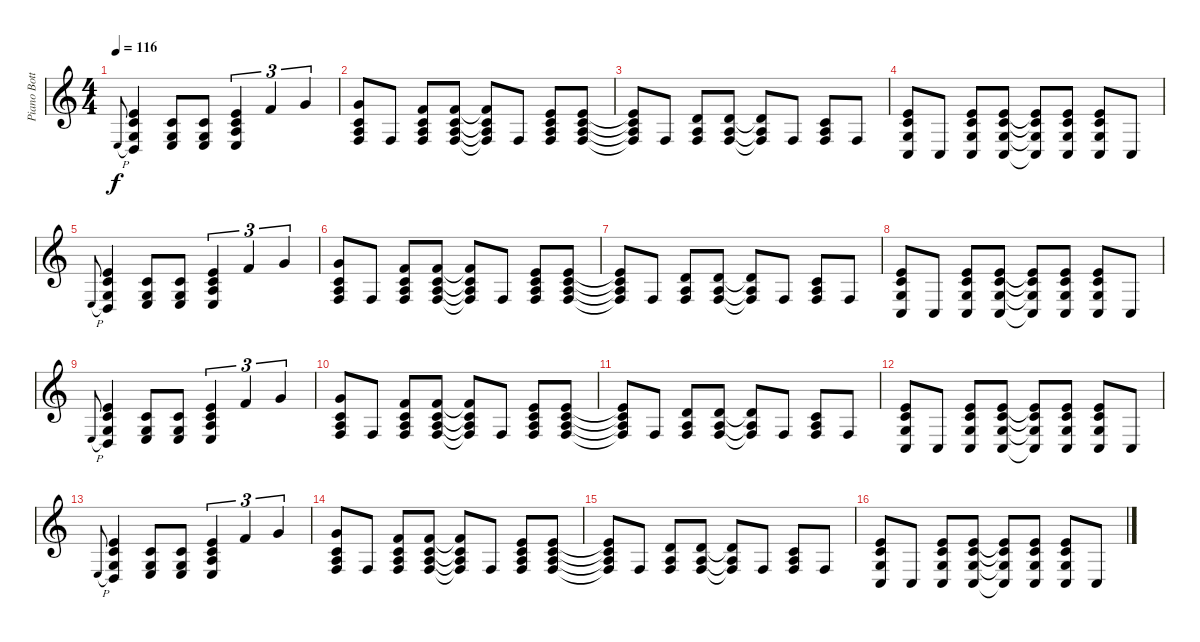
\track ("Piano Bottom (Tr. 15B) / Piano Top (16B)" "Piano Bott") {instrument acousticgrandpiano}
\staff {score}
\tuning (E4 B3 G3 D3 A2 E2) {hide}
\ts (4 4)
\tempo 116
\clef g2
\ks c
2.4{h}.8{gr onbeat dy f} (0.1 1.2 0.3 0.4).4 (1.2 0.3 2.4).8 (1.2 0.3 2.4).8 (0.1 1.2 2.3 2.4).4{tu (3 2)} 1.1.4{tu (3 2)} 3.1.4{tu (3 2)} |
(3.1 1.2 2.3 3.4).8 3.4.8 (1.1 1.2 2.3 3.4).8 (1.1 1.2 2.3 3.4).8 (1.1{t} 1.2{t} 2.3{t} 3.4{t}).8 3.4.8 (0.1 1.2 2.3 3.4).8 (0.1 1.2 2.3 3.4).8 |
(0.1{t} 1.2{t} 2.3{t} 3.4{t}).8 3.4.8 (3.2 2.3 3.4).8 (3.2 2.3 3.4).8 (3.2{t} 2.3{t} 3.4{t}).8 3.4.8 (1.2 2.3 3.4).8 3.4.8 |
(0.1 1.2 0.3 3.5).8 3.5.8 (0.1 1.2 0.3 3.5).8 (0.1 1.2 0.3 3.5).8 (0.1{t} 1.2{t} 0.3{t} 3.5{t}).8 (0.1 1.2 0.3 3.5).8 (0.1 1.2 0.3 3.5).8 3.5.8 |
2.4{h}.8{gr onbeat} (0.1 1.2 0.3 0.4).4 (1.2 0.3 2.4).8 (1.2 0.3 2.4).8 (0.1 1.2 2.3 2.4).4{tu (3 2)} 1.1.4{tu (3 2)} 3.1.4{tu (3 2)} |
(3.1 1.2 2.3 3.4).8 3.4.8 (1.1 1.2 2.3 3.4).8 (1.1 1.2 2.3 3.4).8 (1.1{t} 1.2{t} 2.3{t} 3.4{t}).8 3.4.8 (0.1 1.2 2.3 3.4).8 (0.1 1.2 2.3 3.4).8 |
(0.1{t} 1.2{t} 2.3{t} 3.4{t}).8 3.4.8 (3.2 2.3 3.4).8 (3.2 2.3 3.4).8 (3.2{t} 2.3{t} 3.4{t}).8 3.4.8 (1.2 2.3 3.4).8 3.4.8 |
(0.1 1.2 0.3 3.5).8 3.5.8 (0.1 1.2 0.3 3.5).8 (0.1 1.2 0.3 3.5).8 (0.1{t} 1.2{t} 0.3{t} 3.5{t}).8 (0.1 1.2 0.3 3.5).8 (0.1 1.2 0.3 3.5).8 3.5.8 |
2.4{h}.8{gr onbeat} (0.1 1.2 0.3 0.4).4 (1.2 0.3 2.4).8 (1.2 0.3 2.4).8 (0.1 1.2 2.3 2.4).4{tu (3 2)} 1.1.4{tu (3 2)} 3.1.4{tu (3 2)} |
(3.1 1.2 2.3 3.4).8 3.4.8 (1.1 1.2 2.3 3.4).8 (1.1 1.2 2.3 3.4).8 (1.1{t} 1.2{t} 2.3{t} 3.4{t}).8 3.4.8 (0.1 1.2 2.3 3.4).8 (0.1 1.2 2.3 3.4).8 |
(0.1{t} 1.2{t} 2.3{t} 3.4{t}).8 3.4.8 (3.2 2.3 3.4).8 (3.2 2.3 3.4).8 (3.2{t} 2.3{t} 3.4{t}).8 3.4.8 (1.2 2.3 3.4).8 3.4.8 |
(0.1 1.2 0.3 3.5).8 3.5.8 (0.1 1.2 0.3 3.5).8 (0.1 1.2 0.3 3.5).8 (0.1{t} 1.2{t} 0.3{t} 3.5{t}).8 (0.1 1.2 0.3 3.5).8 (0.1 1.2 0.3 3.5).8 3.5.8 |
2.4{h}.8{gr onbeat} (0.1 1.2 0.3 0.4).4 (1.2 0.3 2.4).8 (1.2 0.3 2.4).8 (0.1 1.2 2.3 2.4).4{tu (3 2)} 1.1.4{tu (3 2)} 3.1.4{tu (3 2)} |
(3.1 1.2 2.3 3.4).8 3.4.8 (1.1 1.2 2.3 3.4).8 (1.1 1.2 2.3 3.4).8 (1.1{t} 1.2{t} 2.3{t} 3.4{t}).8 3.4.8 (0.1 1.2 2.3 3.4).8 (0.1 1.2 2.3 3.4).8 |
(0.1{t} 1.2{t} 2.3{t} 3.4{t}).8 3.4.8 (3.2 2.3 3.4).8 (3.2 2.3 3.4).8 (3.2{t} 2.3{t} 3.4{t}).8 3.4.8 (1.2 2.3 3.4).8 3.4.8 |
(0.1 1.2 0.3 3.5).8 3.5.8 (0.1 1.2 0.3 3.5).8 (0.1 1.2 0.3 3.5).8 (0.1{t} 1.2{t} 0.3{t} 3.5{t}).8 (0.1 1.2 0.3 3.5).8 (0.1 1.2 0.3 3.5).8 3.5.8
